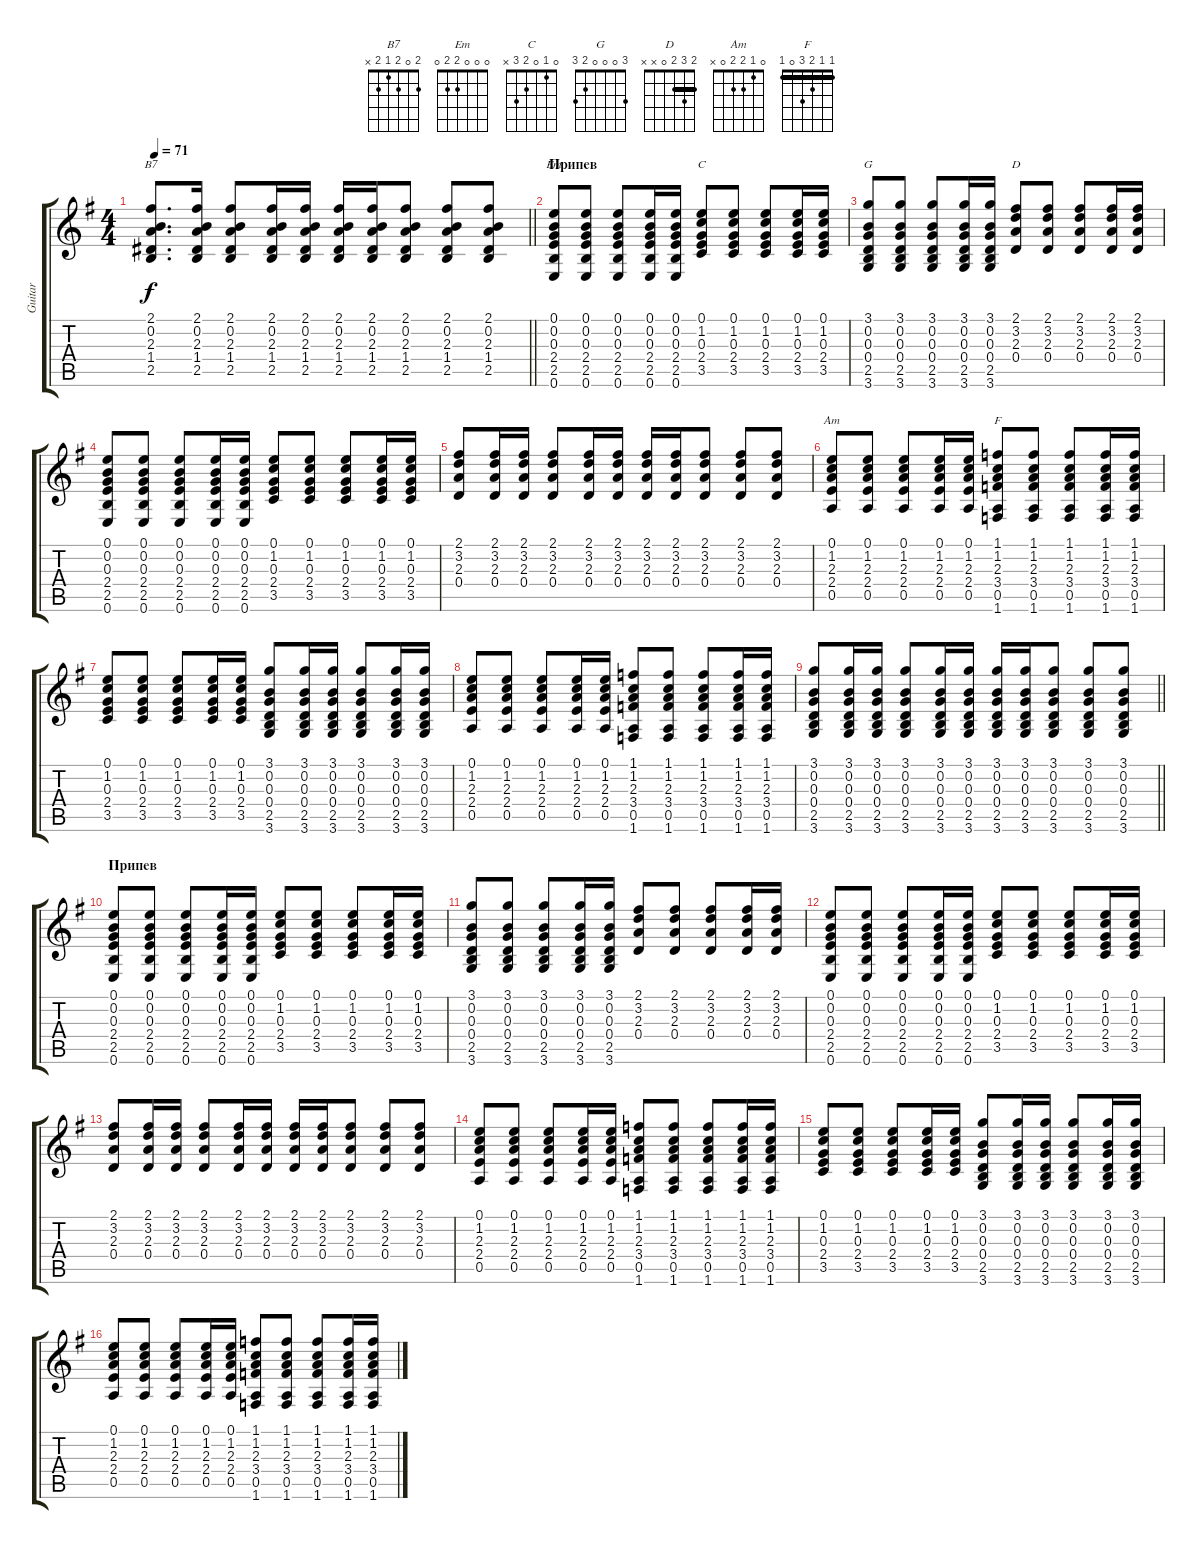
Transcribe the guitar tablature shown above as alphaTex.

\track ("Guitar" "Guitar") {instrument acousticguitarsteel}
\staff {score tabs}
\tuning (E4 B3 G3 D3 A2 E2) {hide}
\chord ("B7" 2 0 2 1 2 x)
\chord ("Em" 0 0 0 2 2 0)
\chord ("C" 0 1 0 2 3 x)
\chord ("G" 3 0 0 0 2 3)
\chord ("D" 2 3 2 0 x x) {barre 2}
\chord ("Am" 0 1 2 2 0 x)
\chord ("F" 1 1 2 3 0 1) {barre 1}
\ts (4 4)
\tempo 71
\clef g2
\barLineRight lightlight
\ks eminor
(2.1 0.2 2.3 1.4 2.5).8{d ch "B7" dy f} (2.1 0.2 2.3 1.4 2.5).16 (2.1 0.2 2.3 1.4 2.5).8 (2.1 0.2 2.3 1.4 2.5).16 (2.1 0.2 2.3 1.4 2.5).16 (2.1 0.2 2.3 1.4 2.5).16 (2.1 0.2 2.3 1.4 2.5).16 (2.1 0.2 2.3 1.4 2.5).8 (2.1 0.2 2.3 1.4 2.5).8 (2.1 0.2 2.3 1.4 2.5).8 |
\section ("" "Припев")
(0.1 0.2 0.3 2.4 2.5 0.6).8{ch "Em"} (0.1 0.2 0.3 2.4 2.5 0.6).8 (0.1 0.2 0.3 2.4 2.5 0.6).8 (0.1 0.2 0.3 2.4 2.5 0.6).16 (0.1 0.2 0.3 2.4 2.5 0.6).16 (0.1 1.2 0.3 2.4 3.5).8{ch "C"} (0.1 1.2 0.3 2.4 3.5).8 (0.1 1.2 0.3 2.4 3.5).8 (0.1 1.2 0.3 2.4 3.5).16 (0.1 1.2 0.3 2.4 3.5).16 |
(3.1 0.2 0.3 0.4 2.5 3.6).8{ch "G"} (3.1 0.2 0.3 0.4 2.5 3.6).8 (3.1 0.2 0.3 0.4 2.5 3.6).8 (3.1 0.2 0.3 0.4 2.5 3.6).16 (3.1 0.2 0.3 0.4 2.5 3.6).16 (2.1 3.2 2.3 0.4).8{ch "D"} (2.1 3.2 2.3 0.4).8 (2.1 3.2 2.3 0.4).8 (2.1 3.2 2.3 0.4).16 (2.1 3.2 2.3 0.4).16 |
(0.1 0.2 0.3 2.4 2.5 0.6).8 (0.1 0.2 0.3 2.4 2.5 0.6).8 (0.1 0.2 0.3 2.4 2.5 0.6).8 (0.1 0.2 0.3 2.4 2.5 0.6).16 (0.1 0.2 0.3 2.4 2.5 0.6).16 (0.1 1.2 0.3 2.4 3.5).8 (0.1 1.2 0.3 2.4 3.5).8 (0.1 1.2 0.3 2.4 3.5).8 (0.1 1.2 0.3 2.4 3.5).16 (0.1 1.2 0.3 2.4 3.5).16 |
(2.1 3.2 2.3 0.4).8 (2.1 3.2 2.3 0.4).16 (2.1 3.2 2.3 0.4).16 (2.1 3.2 2.3 0.4).8 (2.1 3.2 2.3 0.4).16 (2.1 3.2 2.3 0.4).16 (2.1 3.2 2.3 0.4).16 (2.1 3.2 2.3 0.4).16 (2.1 3.2 2.3 0.4).8 (2.1 3.2 2.3 0.4).8 (2.1 3.2 2.3 0.4).8 |
(0.1 1.2 2.3 2.4 0.5).8{ch "Am"} (0.1 1.2 2.3 2.4 0.5).8 (0.1 1.2 2.3 2.4 0.5).8 (0.1 1.2 2.3 2.4 0.5).16 (0.1 1.2 2.3 2.4 0.5).16 (1.1 1.2 2.3 3.4 0.5 1.6).8{ch "F"} (1.1 1.2 2.3 3.4 0.5 1.6).8 (1.1 1.2 2.3 3.4 0.5 1.6).8 (1.1 1.2 2.3 3.4 0.5 1.6).16 (1.1 1.2 2.3 3.4 0.5 1.6).16 |
(0.1 1.2 0.3 2.4 3.5).8 (0.1 1.2 0.3 2.4 3.5).8 (0.1 1.2 0.3 2.4 3.5).8 (0.1 1.2 0.3 2.4 3.5).16 (0.1 1.2 0.3 2.4 3.5).16 (3.1 0.2 0.3 0.4 2.5 3.6).8 (3.1 0.2 0.3 0.4 2.5 3.6).16 (3.1 0.2 0.3 0.4 2.5 3.6).16 (3.1 0.2 0.3 0.4 2.5 3.6).8 (3.1 0.2 0.3 0.4 2.5 3.6).16 (3.1 0.2 0.3 0.4 2.5 3.6).16 |
(0.1 1.2 2.3 2.4 0.5).8 (0.1 1.2 2.3 2.4 0.5).8 (0.1 1.2 2.3 2.4 0.5).8 (0.1 1.2 2.3 2.4 0.5).16 (0.1 1.2 2.3 2.4 0.5).16 (1.1 1.2 2.3 3.4 0.5 1.6).8 (1.1 1.2 2.3 3.4 0.5 1.6).8 (1.1 1.2 2.3 3.4 0.5 1.6).8 (1.1 1.2 2.3 3.4 0.5 1.6).16 (1.1 1.2 2.3 3.4 0.5 1.6).16 |
\barLineRight lightlight
(3.1 0.2 0.3 0.4 2.5 3.6).8 (3.1 0.2 0.3 0.4 2.5 3.6).16 (3.1 0.2 0.3 0.4 2.5 3.6).16 (3.1 0.2 0.3 0.4 2.5 3.6).8 (3.1 0.2 0.3 0.4 2.5 3.6).16 (3.1 0.2 0.3 0.4 2.5 3.6).16 (3.1 0.2 0.3 0.4 2.5 3.6).16 (3.1 0.2 0.3 0.4 2.5 3.6).16 (3.1 0.2 0.3 0.4 2.5 3.6).8 (3.1 0.2 0.3 0.4 2.5 3.6).8 (3.1 0.2 0.3 0.4 2.5 3.6).8 |
\section ("" "Припев")
(0.1 0.2 0.3 2.4 2.5 0.6).8 (0.1 0.2 0.3 2.4 2.5 0.6).8 (0.1 0.2 0.3 2.4 2.5 0.6).8 (0.1 0.2 0.3 2.4 2.5 0.6).16 (0.1 0.2 0.3 2.4 2.5 0.6).16 (0.1 1.2 0.3 2.4 3.5).8 (0.1 1.2 0.3 2.4 3.5).8 (0.1 1.2 0.3 2.4 3.5).8 (0.1 1.2 0.3 2.4 3.5).16 (0.1 1.2 0.3 2.4 3.5).16 |
(3.1 0.2 0.3 0.4 2.5 3.6).8 (3.1 0.2 0.3 0.4 2.5 3.6).8 (3.1 0.2 0.3 0.4 2.5 3.6).8 (3.1 0.2 0.3 0.4 2.5 3.6).16 (3.1 0.2 0.3 0.4 2.5 3.6).16 (2.1 3.2 2.3 0.4).8 (2.1 3.2 2.3 0.4).8 (2.1 3.2 2.3 0.4).8 (2.1 3.2 2.3 0.4).16 (2.1 3.2 2.3 0.4).16 |
(0.1 0.2 0.3 2.4 2.5 0.6).8 (0.1 0.2 0.3 2.4 2.5 0.6).8 (0.1 0.2 0.3 2.4 2.5 0.6).8 (0.1 0.2 0.3 2.4 2.5 0.6).16 (0.1 0.2 0.3 2.4 2.5 0.6).16 (0.1 1.2 0.3 2.4 3.5).8 (0.1 1.2 0.3 2.4 3.5).8 (0.1 1.2 0.3 2.4 3.5).8 (0.1 1.2 0.3 2.4 3.5).16 (0.1 1.2 0.3 2.4 3.5).16 |
(2.1 3.2 2.3 0.4).8 (2.1 3.2 2.3 0.4).16 (2.1 3.2 2.3 0.4).16 (2.1 3.2 2.3 0.4).8 (2.1 3.2 2.3 0.4).16 (2.1 3.2 2.3 0.4).16 (2.1 3.2 2.3 0.4).16 (2.1 3.2 2.3 0.4).16 (2.1 3.2 2.3 0.4).8 (2.1 3.2 2.3 0.4).8 (2.1 3.2 2.3 0.4).8 |
(0.1 1.2 2.3 2.4 0.5).8 (0.1 1.2 2.3 2.4 0.5).8 (0.1 1.2 2.3 2.4 0.5).8 (0.1 1.2 2.3 2.4 0.5).16 (0.1 1.2 2.3 2.4 0.5).16 (1.1 1.2 2.3 3.4 0.5 1.6).8 (1.1 1.2 2.3 3.4 0.5 1.6).8 (1.1 1.2 2.3 3.4 0.5 1.6).8 (1.1 1.2 2.3 3.4 0.5 1.6).16 (1.1 1.2 2.3 3.4 0.5 1.6).16 |
(0.1 1.2 0.3 2.4 3.5).8 (0.1 1.2 0.3 2.4 3.5).8 (0.1 1.2 0.3 2.4 3.5).8 (0.1 1.2 0.3 2.4 3.5).16 (0.1 1.2 0.3 2.4 3.5).16 (3.1 0.2 0.3 0.4 2.5 3.6).8 (3.1 0.2 0.3 0.4 2.5 3.6).16 (3.1 0.2 0.3 0.4 2.5 3.6).16 (3.1 0.2 0.3 0.4 2.5 3.6).8 (3.1 0.2 0.3 0.4 2.5 3.6).16 (3.1 0.2 0.3 0.4 2.5 3.6).16 |
(0.1 1.2 2.3 2.4 0.5).8 (0.1 1.2 2.3 2.4 0.5).8 (0.1 1.2 2.3 2.4 0.5).8 (0.1 1.2 2.3 2.4 0.5).16 (0.1 1.2 2.3 2.4 0.5).16 (1.1 1.2 2.3 3.4 0.5 1.6).8 (1.1 1.2 2.3 3.4 0.5 1.6).8 (1.1 1.2 2.3 3.4 0.5 1.6).8 (1.1 1.2 2.3 3.4 0.5 1.6).16 (1.1 1.2 2.3 3.4 0.5 1.6).16
